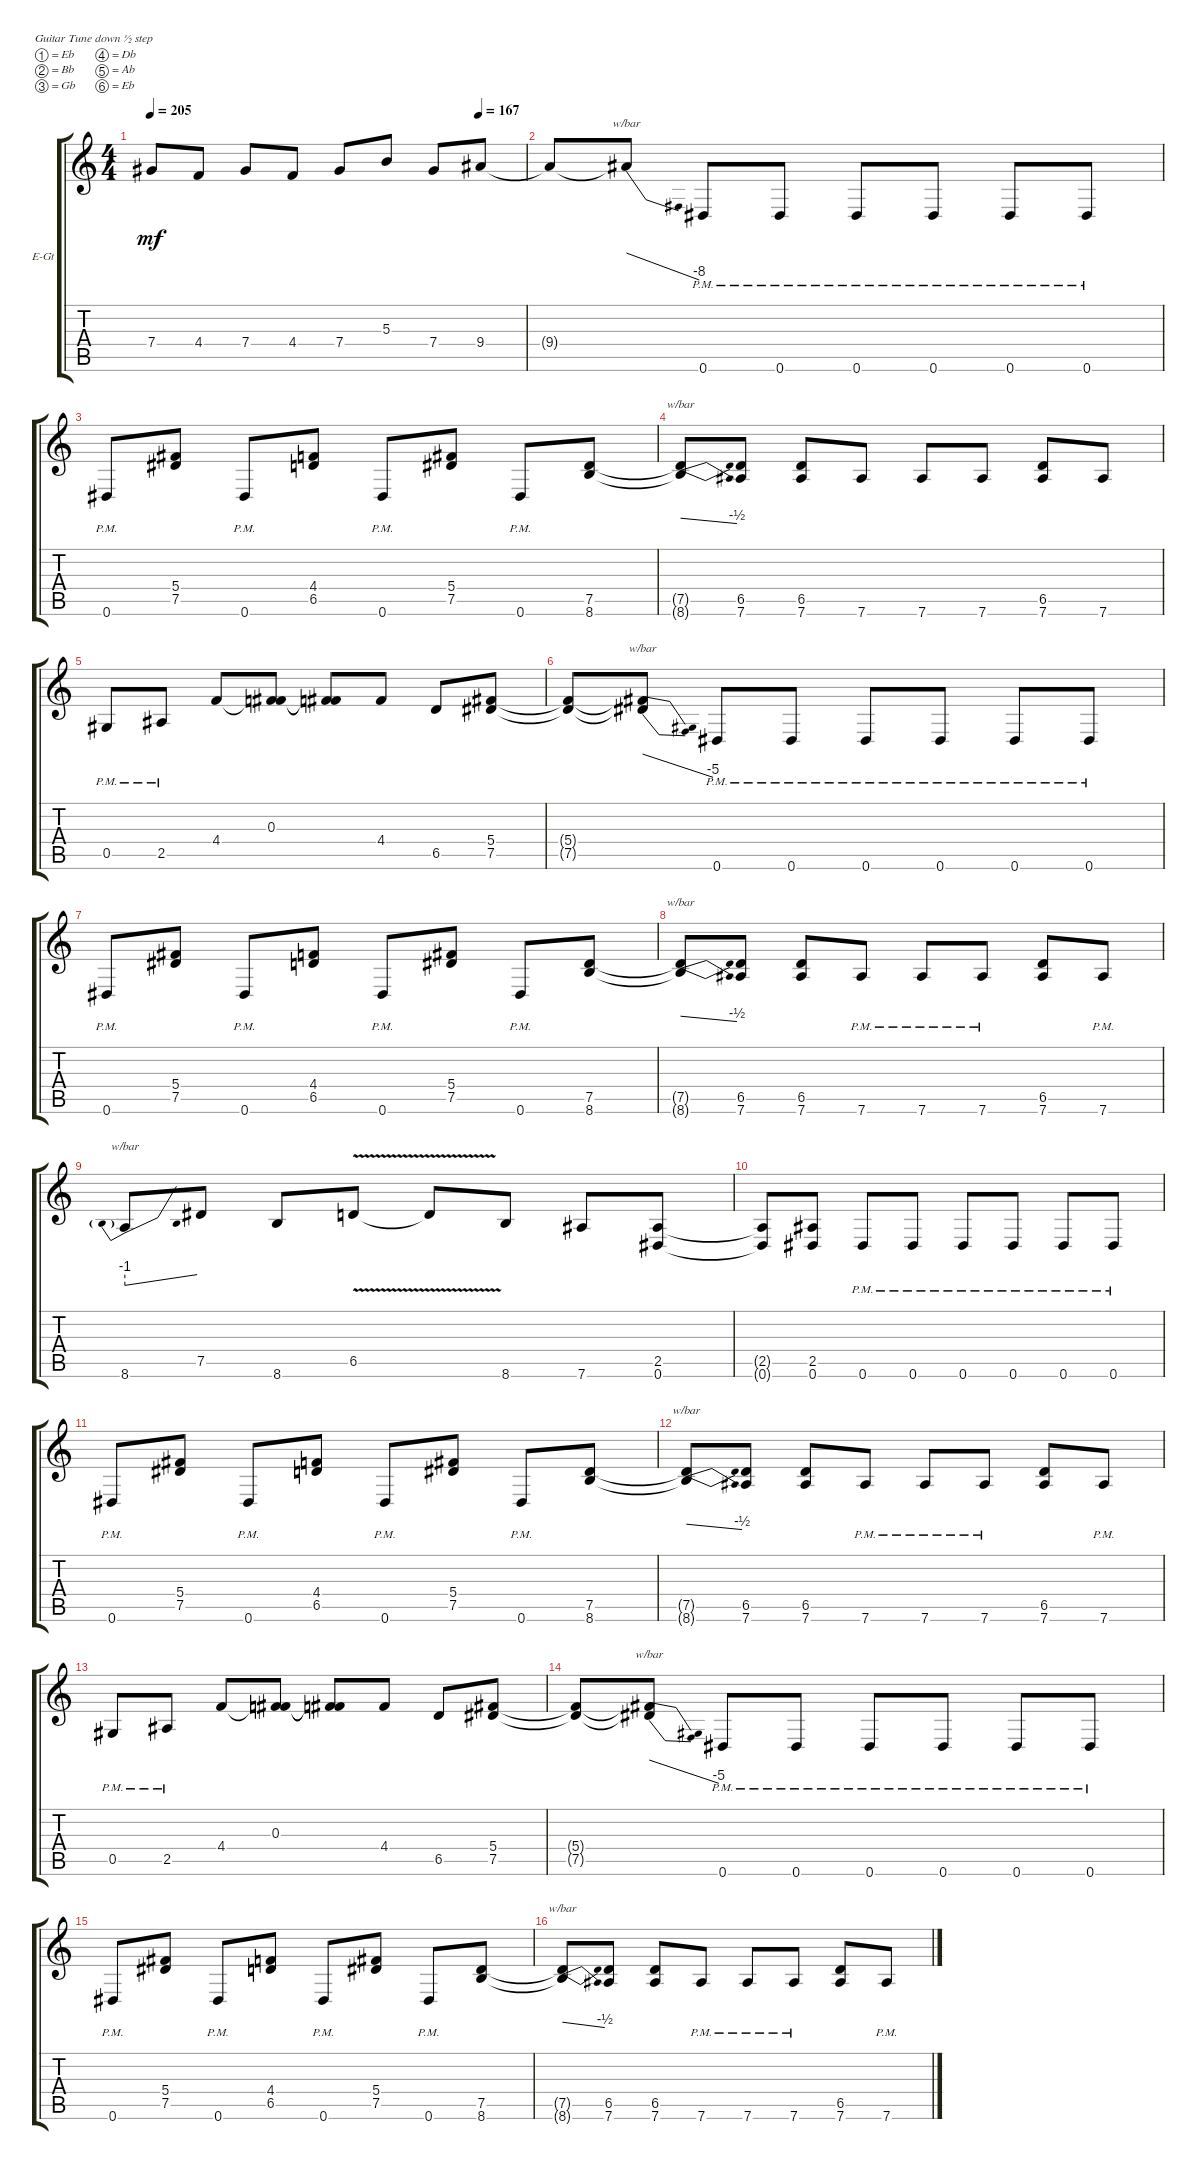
\bracketExtendMode groupsimilarinstruments
\firstSystemTrackNameOrientation horizontal
\otherSystemsTrackNameOrientation horizontal
\track ("left" "E-Gt") {instrument distortionguitar}
\staff {score tabs}
\tuning (Eb4 Bb3 Gb3 Db3 Ab2 Eb2)
\ts (4 4)
\tempo 205
\tempo (167 0.875)
\clef g2
\ks c
7.4.8{dy mf} 4.4.8 7.4.8 4.4.8 7.4.8 5.3.8 7.4.8 9.4.8 |
9.4{t}.8 9.4{t}.8{tbe (dive default 0 0 59.4 -32)} 0.6{pm}.8 0.6{pm}.8 0.6{pm}.8 0.6{pm}.8 0.6{pm}.8 0.6{pm}.8 |
0.6{pm}.8 (7.5 5.4).8 0.6{pm}.8 (6.5 4.4).8 0.6{pm}.8 (7.5 5.4).8 0.6{pm}.8 (8.6 7.5).8 |
(8.6{t} 7.5{t}).8{tbe (dive default 52.8 0 60 -2)} (7.6 6.5).8 (7.6 6.5).8 7.6.8 7.6.8 7.6.8 (7.6 6.5).8 7.6.8 |
0.5{pm}.8 2.5{pm}.8 4.4.8 (0.3 4.4{t}).8 (0.3{t} 4.4{t}).8 4.4.8 6.5.8 (7.5 5.4).8 |
(5.4{t} 7.5{t}).8 (5.4{t} 7.5{t}).8{tbe (dive default 33.6 0 58.199999999999996 -20)} 0.6{pm}.8 0.6{pm}.8 0.6{pm}.8 0.6{pm}.8 0.6{pm}.8 0.6{pm}.8 |
0.6{pm}.8 (7.5 5.4).8 0.6{pm}.8 (6.5 4.4).8 0.6{pm}.8 (7.5 5.4).8 0.6{pm}.8 (8.6 7.5).8 |
(8.6{t} 7.5{t}).8{tbe (dive default 52.8 0 60 -2)} (7.6 6.5).8 (7.6 6.5).8 7.6{pm}.8 7.6{pm}.8 7.6{pm}.8 (7.6 6.5).8 7.6{pm}.8 |
8.6.8{tbe (predivedive default 0 -4 26.4 0)} 7.5.8 8.6.8 6.5{v}.8 6.5{v t}.8 8.6.8 7.6.8 (0.6 2.5).8 |
(2.5{t} 0.6{t}).8 (0.6 2.5).8 0.6{pm}.8 0.6{pm}.8 0.6{pm}.8 0.6{pm}.8 0.6{pm}.8 0.6{pm}.8 |
0.6{pm}.8 (7.5 5.4).8 0.6{pm}.8 (6.5 4.4).8 0.6{pm}.8 (7.5 5.4).8 0.6{pm}.8 (8.6 7.5).8 |
(8.6{t} 7.5{t}).8{tbe (dive default 52.8 0 60 -2)} (7.6 6.5).8 (7.6 6.5).8 7.6{pm}.8 7.6{pm}.8 7.6{pm}.8 (7.6 6.5).8 7.6{pm}.8 |
0.5{pm}.8 2.5{pm}.8 4.4.8 (0.3 4.4{t}).8 (0.3{t} 4.4{t}).8 4.4.8 6.5.8 (7.5 5.4).8 |
(5.4{t} 7.5{t}).8 (5.4{t} 7.5{t}).8{tbe (dive default 33.6 0 58.199999999999996 -20)} 0.6{pm}.8 0.6{pm}.8 0.6{pm}.8 0.6{pm}.8 0.6{pm}.8 0.6{pm}.8 |
0.6{pm}.8 (7.5 5.4).8 0.6{pm}.8 (6.5 4.4).8 0.6{pm}.8 (7.5 5.4).8 0.6{pm}.8 (8.6 7.5).8 |
(8.6{t} 7.5{t}).8{tbe (dive default 52.8 0 60 -2)} (7.6 6.5).8 (7.6 6.5).8 7.6{pm}.8 7.6{pm}.8 7.6{pm}.8 (7.6 6.5).8 7.6{pm}.8
